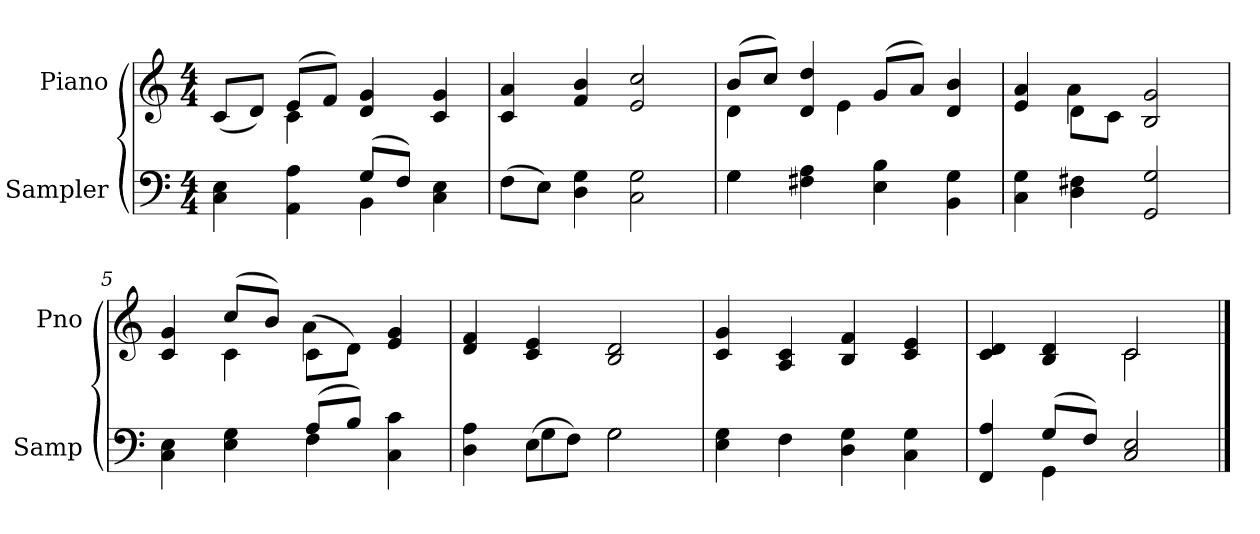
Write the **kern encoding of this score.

**kern	**kern
*part2	*part1
*staff2	*staff1
*I"Sampler	*I"Piano
*I'Samp	*I'Pno
*clefF4	*clefG2
*M4/4	*M4/4
=1	=1
*^	*^
4C\ 4E\	2ryy	(8c/L	4ryy
.	.	8d/J)	.
4AA\ 4A\	.	(8e/L	4c
.	.	8f/J)	.
(8G/L	4BB	4d/ 4g/	2ryy
8F/J)	.	.	.
4C\ 4E\	4ryy	4c/ 4g/	.
*v	*v	*	*
*	*v	*v
=2	=2
(8F\L	4c/ 4a/
8E\J)	.
4D\ 4G\	4f/ 4b/
2C\ 2G\	2e/ 2cc/
=3	=3
*^	*^
4G\	4G	(8b/L	4d
.	.	8cc/J)	.
4F#X\ 4A\	2.ryy	4d/ 4dd/	8ryy
.	.	.	4e
4E\ 4B\	.	(8g/L	.
.	.	8a/J)	4.ryy
4BB\ 4G\	.	4d/ 4b/	.
*v	*v	*	*
=4	=4	=4
4C\ 4G\	4e/ 4a/	4ryy
4D\ 4F#X\	8d\L	4a
.	8c\J	.
2GG/ 2G/	2B/ 2g/	2ryy
=5	=5	=5
*^	*	*
4C\ 4E\	2ryy	4c 4g	4ryy
4E\ 4G\	.	(8cc/L	4c
.	.	8b/J)	.
(8A/L	4F	(8c\L	4a
8B/J)	.	8d\J)	.
4C\ 4c\	4ryy	4e/ 4g/	4ryy
*	*	*v	*v
=6	=6	=6
4D\ 4A\	4ryy	4d/ 4f/
(8E\L	4G	4c/ 4e/
8F\J)	.	.
2G\	2G	2B/ 2d/
*v	*v	*
=7	=7
4E 4G	4c/ 4g/
4F	4A/ 4c/
4D 4G	4B/ 4f/
4C 4G	4c/ 4e/
=8	=8
*^	*^
4FF/ 4A/	4ryy	4c/ 4d/	2ryy
(8G/L	4GG	4B/ 4d/	.
8F/J)	.	.	.
2C/ 2E/	2ryy	2c/	2c
*v	*v	*	*
*	*v	*v
==	==
*-	*-
